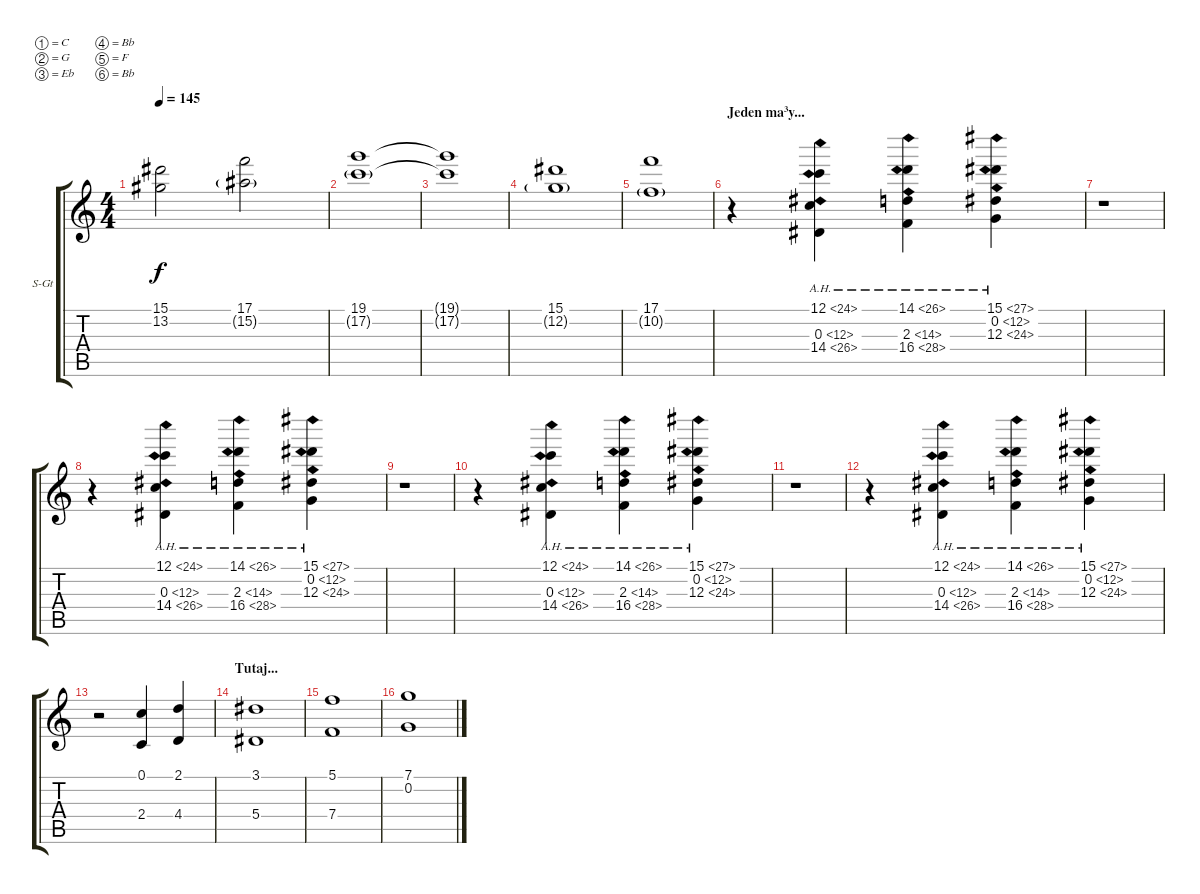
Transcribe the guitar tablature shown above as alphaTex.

\bracketExtendMode groupsimilarinstruments
\firstSystemTrackNameOrientation horizontal
\otherSystemsTrackNameOrientation horizontal
\track ("Smyczki" "S-Gt") {instrument stringensemble2}
\staff {score tabs}
\tuning (C4 G3 Eb3 Bb2 F2 Bb1)
\displaytranspose 12
\ts (4 4)
\tempo 145
\clef g2
\ks c
(15.1{t} 13.2{t}).2{dy f} (17.1 15.2{g}).2 |
(19.1 17.2{g}).1 |
(19.1{t} 17.2{t}).1 |
(15.1 12.2{g}).1 |
(17.1 10.2{g}).1 |
\section ("" "Jeden ma³y...")
r.4 (12.1{ah 12} 0.3{ah 12} 14.4{ah 12}).4 (14.1{ah 12} 2.3{ah 12} 16.4{ah 12}).4 (15.1{ah 12} 0.2{ah 12} 12.3{ah 12}).4 |
r.1 |
r.4 (12.1{ah 12} 0.3{ah 12} 14.4{ah 12}).4 (14.1{ah 12} 2.3{ah 12} 16.4{ah 12}).4 (15.1{ah 12} 0.2{ah 12} 12.3{ah 12}).4 |
r.1 |
r.4 (12.1{ah 12} 0.3{ah 12} 14.4{ah 12}).4 (14.1{ah 12} 2.3{ah 12} 16.4{ah 12}).4 (15.1{ah 12} 0.2{ah 12} 12.3{ah 12}).4 |
r.1 |
r.4 (12.1{ah 12} 0.3{ah 12} 14.4{ah 12}).4 (14.1{ah 12} 2.3{ah 12} 16.4{ah 12}).4 (15.1{ah 12} 0.2{ah 12} 12.3{ah 12}).4 |
r.2 (0.1 2.4).4 (2.1 4.4).4 |
\section ("" "Tutaj...")
(3.1 5.4).1 |
(5.1 7.4).1 |
(7.1 0.2).1
